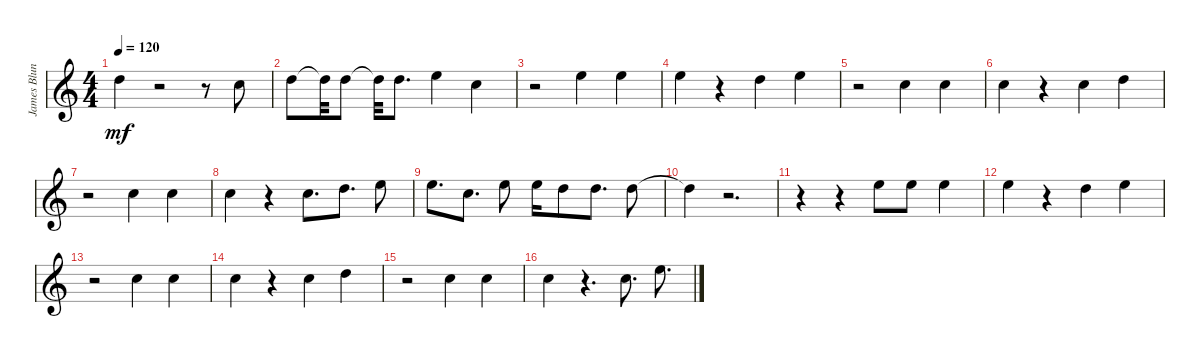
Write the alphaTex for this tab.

\track ("James Blunt - Bonfire Heart 2013" "James Blun") {instrument acousticgrandpiano}
\staff {score}
\tuning (E4 B3 G3 D3 A2 E2 B1) {hide}
\ts (4 4)
\tempo 120
\clef g2
\ks c
10.1{t}.4{dy mf} r.2 r.8 8.1.8 |
10.1.8 10.1{t}.32 10.1.8 10.1{t}.32 10.1.8{d} 12.1.4 8.1.4 |
r.2 12.1.4 12.1.4 |
12.1.4 r.4 10.1.4 12.1.4 |
r.2 8.1.4 8.1.4 |
8.1.4 r.4 8.1.4 10.1.4 |
r.2 8.1.4 8.1.4 |
8.1.4 r.4 8.1.8{d} 10.1.8{d} 12.1.8 |
12.1.8{d} 8.1.8{d} 12.1.8 12.1.16 10.1.8 10.1.8{d} 10.1.8 |
10.1{t}.4 r.2{d} |
r.4 r.4 12.1.8 12.1.8 12.1.4 |
12.1.4 r.4 10.1.4 12.1.4 |
r.2 8.1.4 8.1.4 |
8.1.4 r.4 8.1.4 10.1.4 |
r.2 8.1.4 8.1.4 |
8.1.4 r.4{d} 8.1.8{d} 12.1.8{d}
